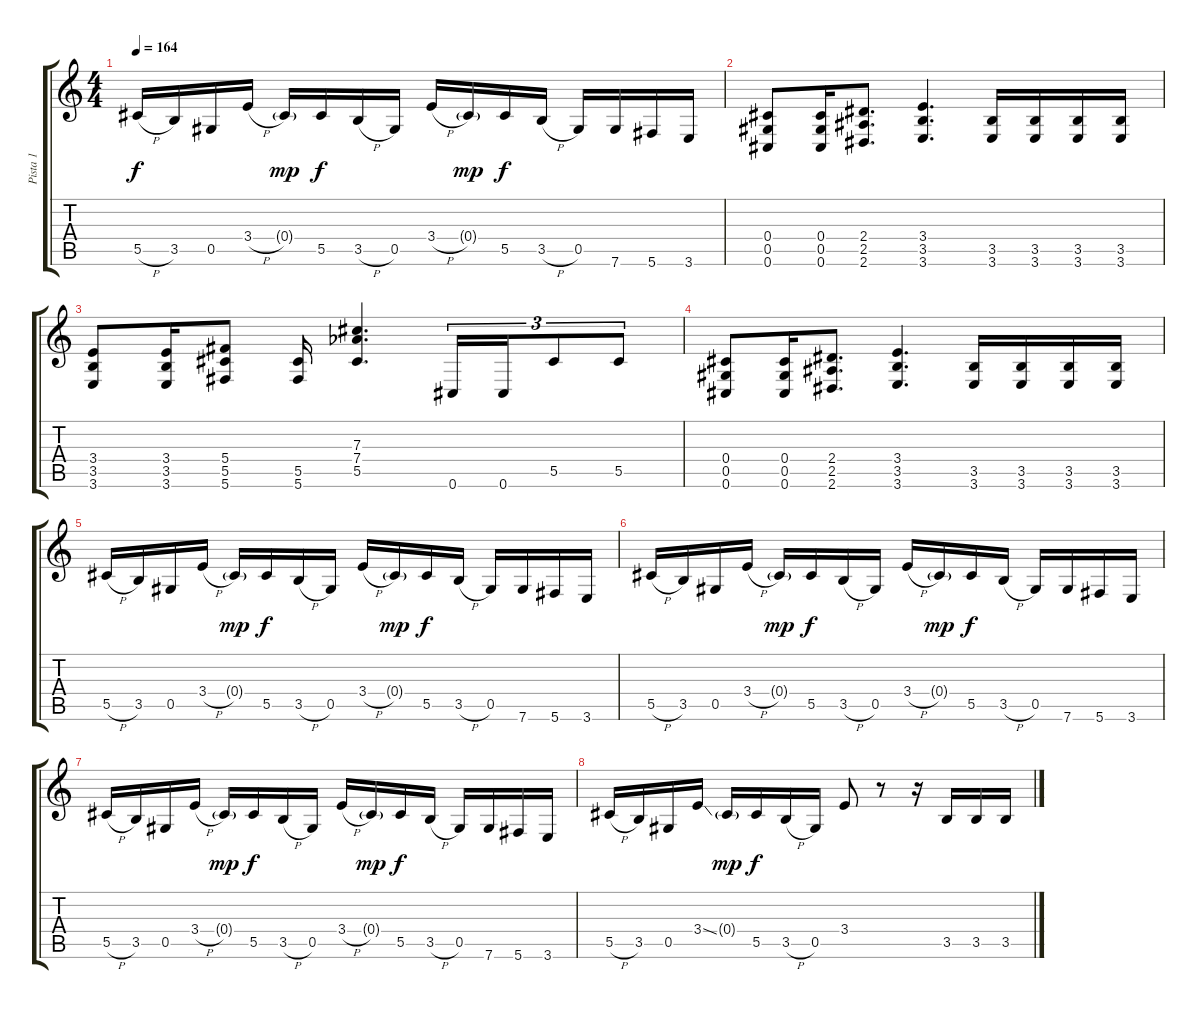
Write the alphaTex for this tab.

\track ("Pista 1" "Pista 1") {instrument distortionguitar}
\staff {score tabs}
\tuning (Eb4 Bb3 Gb3 Db3 Ab2 Db2) {hide}
\ts (4 4)
\tempo 164
\clef g2
\ks c
5.5{h}.16{dy f} 3.5.16 0.5.16 3.4{h}.16 0.4{g}.16{dy mp} 5.5.16{dy f} 3.5{h}.16 0.5.16 3.4{h}.16 0.4{g}.16{dy mp} 5.5.16{dy f} 3.5{h}.16 0.5.16 7.6.16 5.6.16 3.6.16 |
(0.4 0.5 0.6).8 (0.4 0.5 0.6).16 (2.4 2.5 2.6).8{d} (3.4 3.5 3.6).4{d} (3.5 3.6).16 (3.5 3.6).16 (3.5 3.6).16 (3.5 3.6).16 |
(3.4 3.5 3.6).8 (3.4 3.5 3.6).16 (5.4 5.5 5.6).8 (5.5 5.6).16 (7.3 7.4{acc b} 5.5).4{d} 0.6.16{tu (3 2)} 0.6.16{tu (3 2)} 5.5.8{tu (3 2)} 5.5.8{tu (3 2)} |
(0.4 0.5 0.6).8 (0.4 0.5 0.6).16 (2.4 2.5 2.6).8{d} (3.4 3.5 3.6).4{d} (3.5 3.6).16 (3.5 3.6).16 (3.5 3.6).16 (3.5 3.6).16 |
5.5{h}.16 3.5.16 0.5.16 3.4{h}.16 0.4{g}.16{dy mp} 5.5.16{dy f} 3.5{h}.16 0.5.16 3.4{h}.16 0.4{g}.16{dy mp} 5.5.16{dy f} 3.5{h}.16 0.5.16 7.6.16 5.6.16 3.6.16 |
5.5{h}.16 3.5.16 0.5.16 3.4{h}.16 0.4{g}.16{dy mp} 5.5.16{dy f} 3.5{h}.16 0.5.16 3.4{h}.16 0.4{g}.16{dy mp} 5.5.16{dy f} 3.5{h}.16 0.5.16 7.6.16 5.6.16 3.6.16 |
5.5{h}.16 3.5.16 0.5.16 3.4{h}.16 0.4{g}.16{dy mp} 5.5.16{dy f} 3.5{h}.16 0.5.16 3.4{h}.16 0.4{g}.16{dy mp} 5.5.16{dy f} 3.5{h}.16 0.5.16 7.6.16 5.6.16 3.6.16 |
5.5{h}.16 3.5.16 0.5.16 3.4{ss}.16 0.4{g}.16{dy mp} 5.5.16{dy f} 3.5{h}.16 0.5.16 3.4.8 r.8 r.16 3.5.16 3.5.16 3.5.16
